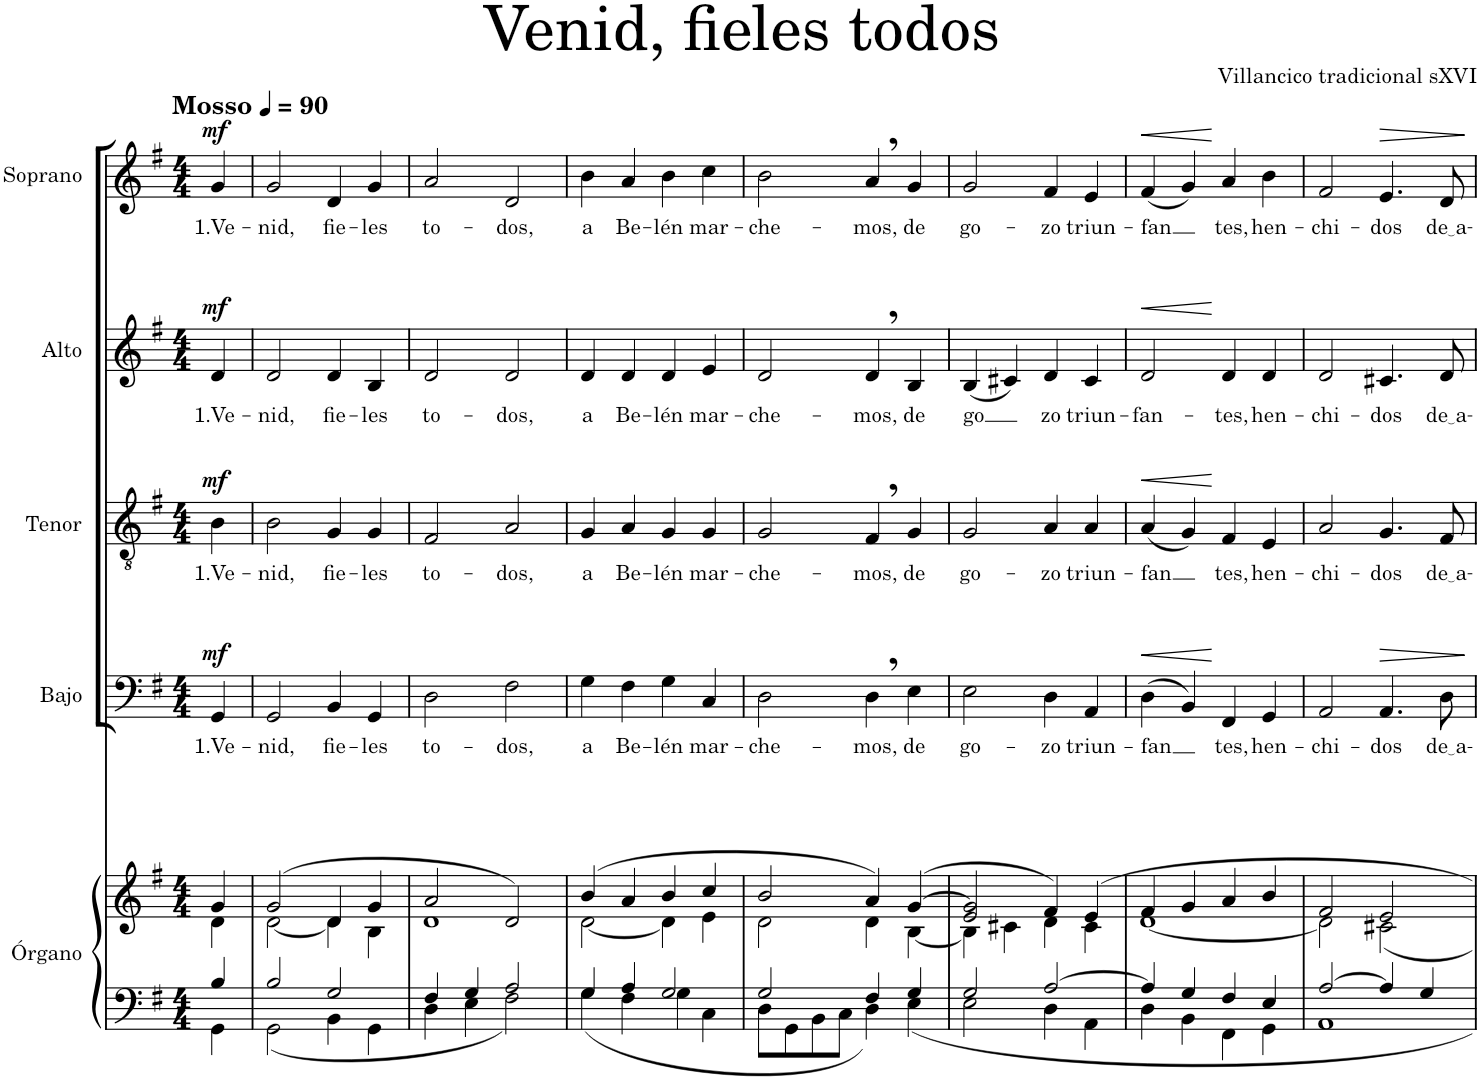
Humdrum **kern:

**kern	**kern	**kern	**text	**dynam	**kern	**text	**dynam	**kern	**text	**dynam	**kern	**text	**dynam
*part5	*part5	*part4	*part4	*part4	*part3	*part3	*part3	*part2	*part2	*part2	*part1	*part1	*part1
*staff6	*staff5	*staff4	*staff4	*staff4	*staff3	*staff3	*staff3	*staff2	*staff2	*staff2	*staff1	*staff1	*staff1
*I"Órgano	*	*I"Bajo	*	*	*I"Tenor	*	*	*I"Alto	*	*	*I"Soprano	*	*
*	*	*I'B.	*	*	*I'T.	*	*	*I'A.	*	*	*I'S.	*	*
*clefF4	*clefG2	*clefF4	*	*	*clefGv2	*	*	*clefG2	*	*	*clefG2	*	*
*k[f#]	*k[f#]	*k[f#]	*	*	*k[f#]	*	*	*k[f#]	*	*	*k[f#]	*	*
*M4/4	*M4/4	*M4/4	*	*	*M4/4	*	*	*M4/4	*	*	*M4/4	*	*
*MM90	*MM90	*MM90	*	*	*MM90	*	*	*MM90	*	*	*MM90	*	*
=1	=1	=1	=1	=1	=1	=1	=1	=1	=1	=1	=1	=1	=1
*^	*^	*	*	*	*	*	*	*	*	*	*	*	*
!	!	!	!	!	!	!	!	!	!	!	!	!	!LO:TX:a:B:t=Mosso	!	!
!	!	!	!	!	!LO:LY:b	!LO:DY:a	!	!LO:LY:b	!LO:DY:a	!	!LO:LY:b	!LO:DY:a	!	!LO:LY:b	!LO:DY:a
4B/	4GG\	4g/	4d\	4GG/	1.Ve-	mf	4B\	1.Ve-	mf	4d/	1.Ve-	mf	4g/	1.Ve-	mf
=2	=2	=2	=2	=2	=2	=2	=2	=2	=2	=2	=2	=2	=2	=2	=2
!	!	!	!	!	!LO:LY:b	!	!	!LO:LY:b	!	!	!LO:LY:b	!	!	!LO:LY:b	!
2B/	2GG\	(2g/	[2d\	2GG/	-nid,	.	2B\	-nid,	.	2d/	-nid,	.	2g/	-nid,	.
!	!	!	!	!	!LO:LY:b	!	!	!LO:LY:b	!	!	!LO:LY:b	!	!	!LO:LY:b	!
2G/	4BB\	4d/	4d\]	4BB/	fie-	.	4G/	fie-	.	4d/	fie-	.	4d/	fie-	.
!	!	!	!	!	!LO:LY:b	!	!	!LO:LY:b	!	!	!LO:LY:b	!	!	!LO:LY:b	!
.	4GG\	4g/	4B\	4GG/	-les	.	4G/	-les	.	4B/	-les	.	4g/	-les	.
=3	=3	=3	=3	=3	=3	=3	=3	=3	=3	=3	=3	=3	=3	=3	=3
!	!	!	!	!	!LO:LY:b	!	!	!LO:LY:b	!	!	!LO:LY:b	!	!	!LO:LY:b	!
4F#/	4D\	2a/	1d	2D\	to-	.	2F#/	to-	.	2d/	to-	.	2a/	to-	.
4G/	4E\	.	.	.	.	.	.	.	.	.	.	.	.	.	.
!	!	!	!	!	!LO:LY:b	!	!	!LO:LY:b	!	!	!LO:LY:b	!	!	!LO:LY:b	!
2A/	2F#\	2d/)	.	2F#\	-dos,	.	2A/	-dos,	.	2d/	-dos,	.	2d/	-dos,	.
=4	=4	=4	=4	=4	=4	=4	=4	=4	=4	=4	=4	=4	=4	=4	=4
!	!	!	!	!	!LO:LY:b	!	!	!LO:LY:b	!	!	!LO:LY:b	!	!	!LO:LY:b	!
4G/	4G\	(4b/	[2d\	4G\	a	.	4G/	a	.	4d/	a	.	4b\	a	.
!	!	!	!	!	!LO:LY:b	!	!	!LO:LY:b	!	!	!LO:LY:b	!	!	!LO:LY:b	!
4A/	4F#\	4a/	.	4F#\	Be-	.	4A/	Be-	.	4d/	Be-	.	4a/	Be-	.
!	!	!	!	!	!LO:LY:b	!	!	!LO:LY:b	!	!	!LO:LY:b	!	!	!LO:LY:b	!
2G/	4G\	4b/	4d\]	4G\	-lén	.	4G/	-lén	.	4d/	-lén	.	4b\	-lén	.
!	!	!	!	!	!LO:LY:b	!	!	!LO:LY:b	!	!	!LO:LY:b	!	!	!LO:LY:b	!
.	4C\	4cc/	4e\	4C/	mar-	.	4G/	mar-	.	4e/	mar-	.	4cc\	mar-	.
=5	=5	=5	=5	=5	=5	=5	=5	=5	=5	=5	=5	=5	=5	=5	=5
!	!	!	!	!	!LO:LY:b	!	!	!LO:LY:b	!	!	!LO:LY:b	!	!	!LO:LY:b	!
2G/	8D\L	2b/	2d\	2D\	-che-	.	2G/	-che-	.	2d/	-che-	.	2b\	-che-	.
.	8GG\	.	.	.	.	.	.	.	.	.	.	.	.	.	.
.	8BB\	.	.	.	.	.	.	.	.	.	.	.	.	.	.
.	8C\J	.	.	.	.	.	.	.	.	.	.	.	.	.	.
!	!	!	!	!	!LO:LY:b	!	!	!LO:LY:b	!	!	!LO:LY:b	!	!	!LO:LY:b	!
4F#/	4D\	4a/)	4d\	4D,\	-mos,	.	4F#,/	-mos,	.	4d,/	-mos,	.	4a,/	-mos,	.
!	!	!	!	!	!LO:LY:b	!	!	!LO:LY:b	!	!	!LO:LY:b	!	!	!LO:LY:b	!
4G/	4E\	([4g/	[4B\	4E\	de	.	4G/	de	.	4B/	de	.	4g/	de	.
=6	=6	=6	=6	=6	=6	=6	=6	=6	=6	=6	=6	=6	=6	=6	=6
!	!	!	!	!	!LO:LY:b	!	!	!LO:LY:b	!	!	!LO:LY:b	!	!	!LO:LY:b	!
2G/	2E\	2e/ 2g/]	4B\]	2E\	go-	.	2G/	go-	.	(4B/	go	.	2g/	go-	.
.	.	.	4c#X\	.	.	.	.	.	.	4c#X/)	.	.	.	.	.
!	!	!	!	!	!LO:LY:b	!	!	!LO:LY:b	!	!	!LO:LY:b	!	!	!LO:LY:b	!
[2A/	4D\	4f#/)	4d\	4D\	-zo	.	4A/	-zo	.	4d/	zo	.	4f#/	-zo	.
!	!	!	!	!	!LO:LY:b	!	!	!LO:LY:b	!	!	!LO:LY:b	!	!	!LO:LY:b	!
.	4AA\	4e/	4c#\	4AA/	triun-	.	4A/	triun-	.	4c#/	triun-	.	4e/	triun-	.
=7	=7	=7	=7	=7	=7	=7	=7	=7	=7	=7	=7	=7	=7	=7	=7
!	!	!	!	!	!LO:LY:b	!LO:HP:b	!	!LO:LY:b	!LO:HP:b	!	!LO:LY:b	!LO:HP:b	!	!LO:LY:b	!LO:HP:b
4A/]	4D\	4f#/	[1d	(4D\	-fan	<	(4A/	-fan	<	2d/	-fan-	<	(4f#/	-fan	<
4G/	4BB\	4g/	.	4BB/)	.	.	4G/)	.	.	.	.	.	4g/)	.	.
!	!	!	!	!	!LO:LY:b	!	!	!LO:LY:b	!	!	!LO:LY:b	!	!	!LO:LY:b	!
4F#/	4FF#\	4a/	.	4FF#/	tes,	[	4F#/	tes,	[	4d/	-tes,	[	4a/	tes,	[
!	!	!	!	!	!LO:LY:b	!	!	!LO:LY:b	!	!	!LO:LY:b	!	!	!LO:LY:b	!
4E/	4GG\	4b/	.	4GG/	hen-	.	4E/	hen-	.	4d/	hen-	.	4b\	hen-	.
=8	=8	=8	=8	=8	=8	=8	=8	=8	=8	=8	=8	=8	=8	=8	=8
!	!	!	!	!	!LO:LY:b	!	!	!LO:LY:b	!	!	!LO:LY:b	!	!	!LO:LY:b	!
[2A/	1AA	2f#/	2d\]	2AA/	-chi-	.	2A/	-chi-	.	2d/	-chi-	.	2f#/	-chi-	.
!	!	!	!	!	!LO:LY:b	!LO:HP:b	!	!LO:LY:b	!	!	!LO:LY:b	!	!	!LO:LY:b	!LO:HP:b
4A/]	.	2e/	2c#X\	4.AA/	-dos	>	4.G/	-dos	.	4.c#X/	-dos	.	4.e/	-dos	>
4G/	.	.	.	.	.	.	.	.	.	.	.	.	.	.	.
!	!	!	!	!	!LO:LY:b	!	!	!LO:LY:b	!	!	!LO:LY:b	!	!	!LO:LY:b	!
.	.	.	.	8D\	de a	.	8F#/	de a	.	8d/	de a	.	8d/	de a	.
*v	*v	*	*	*	*	*	*	*	*	*	*	*	*	*	*
*	*v	*v	*	*	*	*	*	*	*	*	*	*	*	*
.	.	.	.	]	.	.	.	.	.	.	.	.	]
=	=	=	=	=	=	=	=	=	=	=	=	=	=
*-	*-	*-	*-	*-	*-	*-	*-	*-	*-	*-	*-	*-	*-
